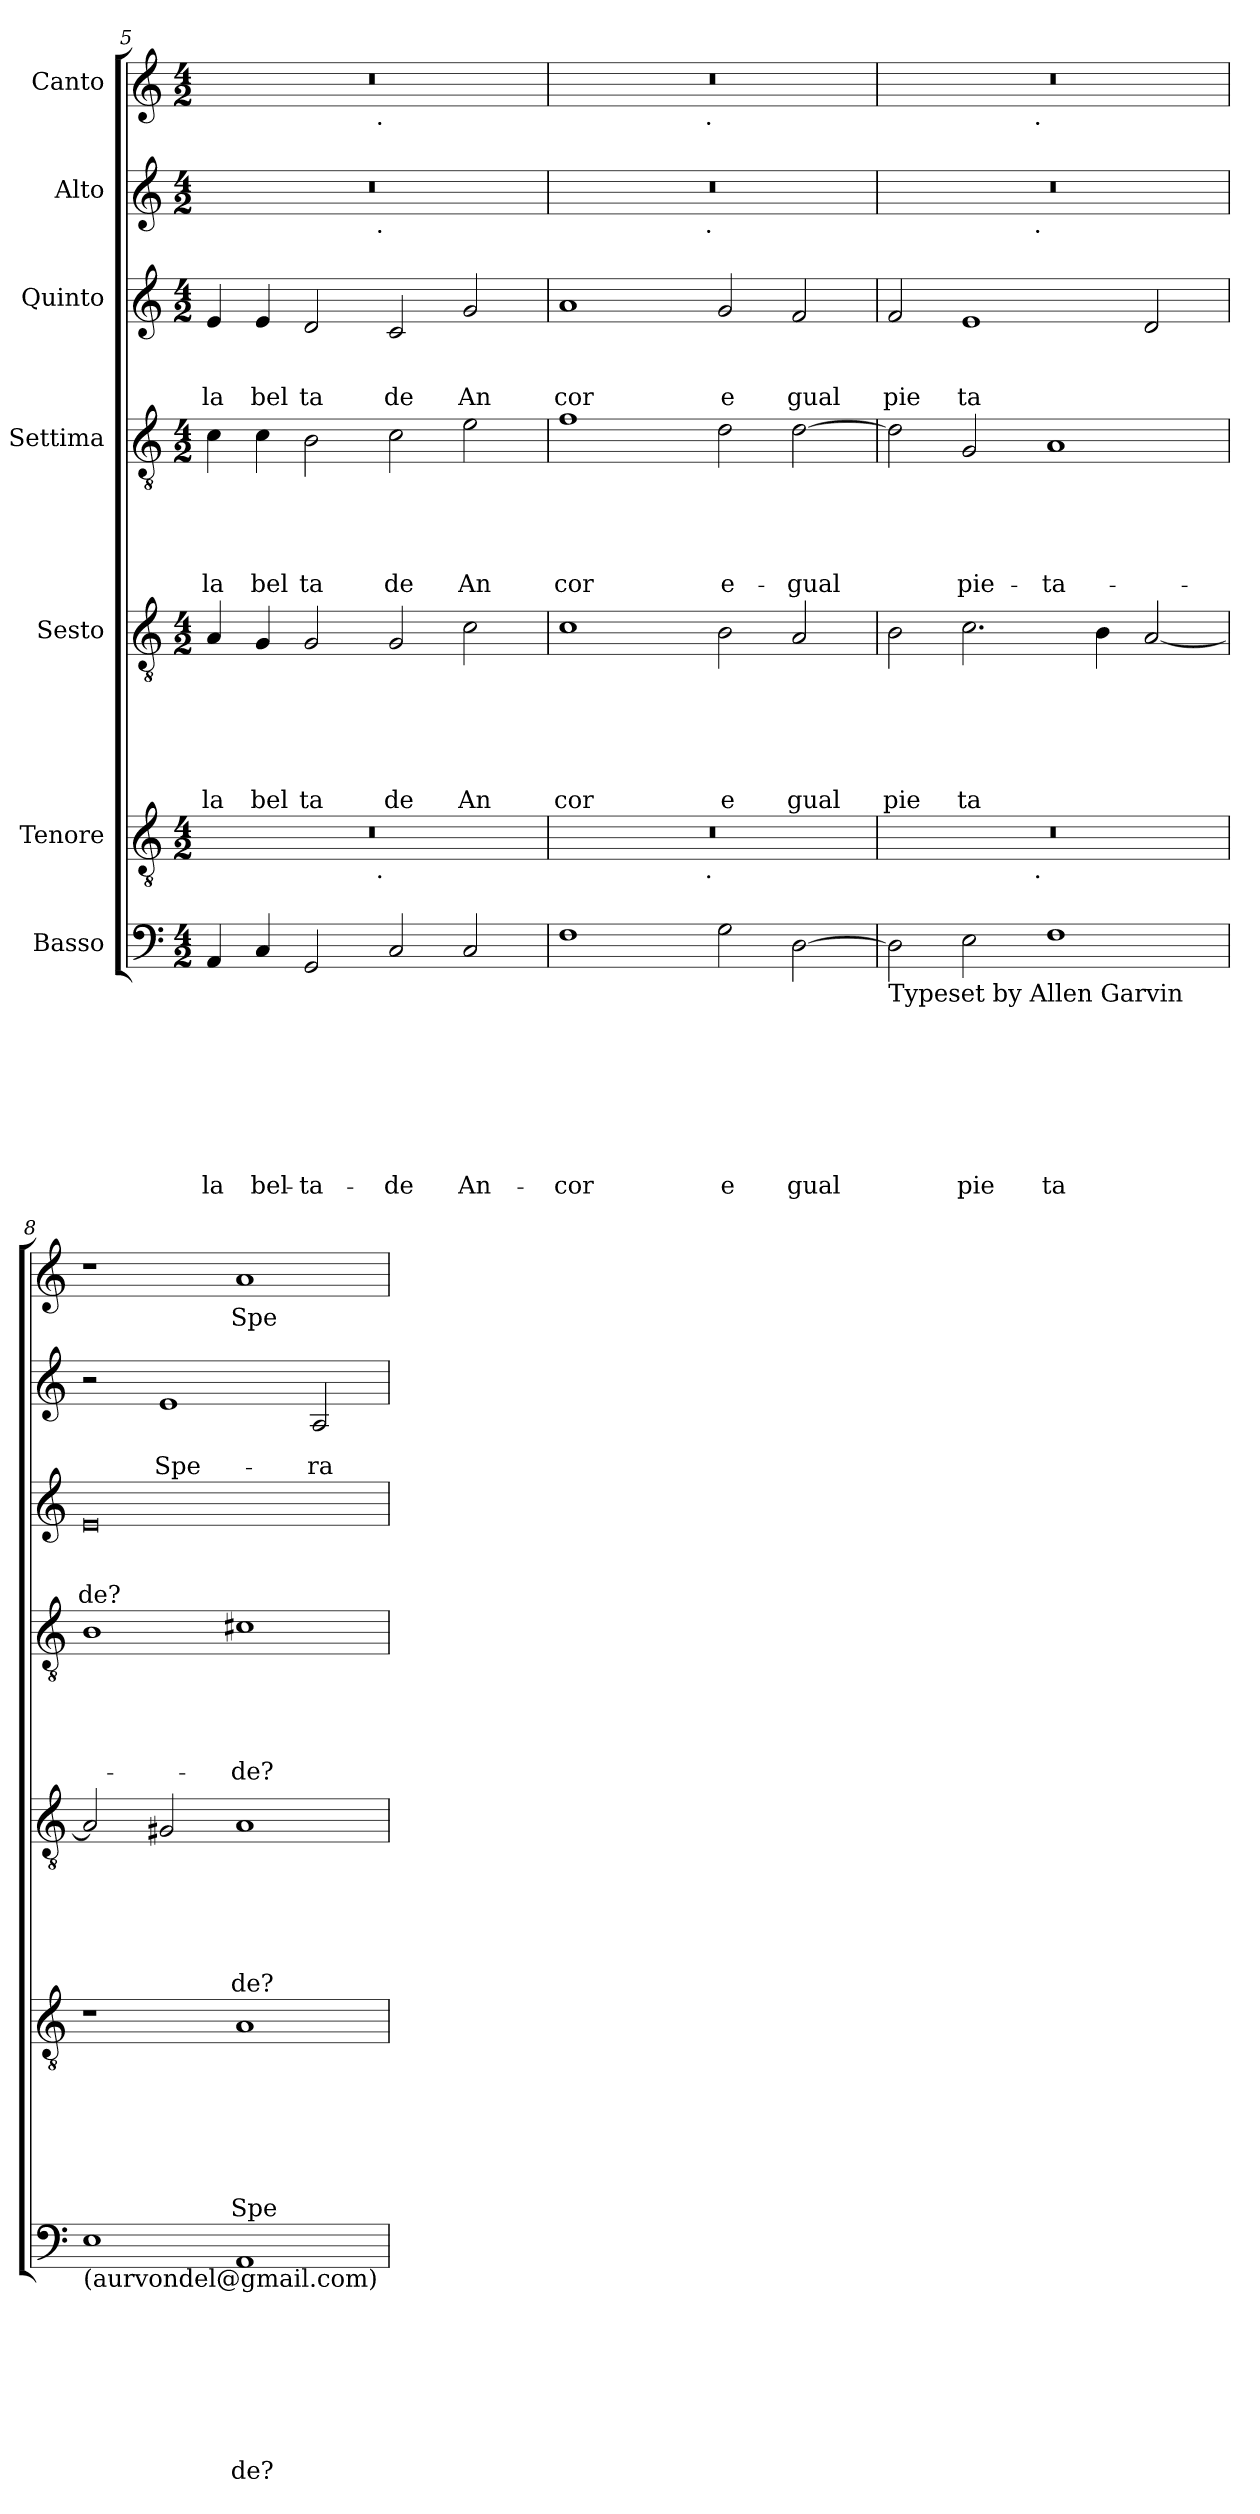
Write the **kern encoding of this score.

**kern	**text	**text	**text	**text	**text	**text	**text	**text	**kern	**text	**text	**text	**text	**text	**text	**text	**kern	**text	**text	**text	**text	**text	**text	**kern	**text	**text	**text	**text	**text	**kern	**text	**text	**text	**kern	**text	**text	**kern	**text
*part7	*part7	*part7	*part7	*part7	*part7	*part7	*part7	*part7	*part6	*part6	*part6	*part6	*part6	*part6	*part6	*part6	*part5	*part5	*part5	*part5	*part5	*part5	*part5	*part4	*part4	*part4	*part4	*part4	*part4	*part3	*part3	*part3	*part3	*part2	*part2	*part2	*part1	*part1
*staff7	*staff7	*staff7	*staff7	*staff7	*staff7	*staff7	*staff7	*staff7	*staff6	*staff6	*staff6	*staff6	*staff6	*staff6	*staff6	*staff6	*staff5	*staff5	*staff5	*staff5	*staff5	*staff5	*staff5	*staff4	*staff4	*staff4	*staff4	*staff4	*staff4	*staff3	*staff3	*staff3	*staff3	*staff2	*staff2	*staff2	*staff1	*staff1
*I"Basso	*	*	*	*	*	*	*	*	*I"Tenore	*	*	*	*	*	*	*	*I"Sesto	*	*	*	*	*	*	*I"Settima	*	*	*	*	*	*I"Quinto	*	*	*	*I"Alto	*	*	*I"Canto	*
*clefF4	*	*	*	*	*	*	*	*	*clefGv2	*	*	*	*	*	*	*	*clefGv2	*	*	*	*	*	*	*clefGv2	*	*	*	*	*	*clefG2	*	*	*	*clefG2	*	*	*clefG2	*
*k[]	*	*	*	*	*	*	*	*	*k[]	*	*	*	*	*	*	*	*k[]	*	*	*	*	*	*	*k[]	*	*	*	*	*	*k[]	*	*	*	*k[]	*	*	*k[]	*
*C:	*	*	*	*	*	*	*	*	*C:	*	*	*	*	*	*	*	*C:	*	*	*	*	*	*	*C:	*	*	*	*	*	*C:	*	*	*	*C:	*	*	*C:	*
*M4/2	*	*	*	*	*	*	*	*	*M4/2	*	*	*	*	*	*	*	*M4/2	*	*	*	*	*	*	*M4/2	*	*	*	*	*	*M4/2	*	*	*	*M4/2	*	*	*M4/2	*
=5	=5	=5	=5	=5	=5	=5	=5	=5	=5	=5	=5	=5	=5	=5	=5	=5	=5	=5	=5	=5	=5	=5	=5	=5	=5	=5	=5	=5	=5	=5	=5	=5	=5	=5	=5	=5	=5	=5
!	!	!	!	!	!	!	!	!LO:LY:b	!	!	!	!	!	!	!	!	!	!	!	!	!	!	!LO:LY:b	!	!	!	!	!	!LO:LY:b	!	!	!	!LO:LY:b	!	!	!	!	!
*	*	*	*	*	*	*	*	*	*^	*	*	*	*	*	*	*	*	*	*	*	*	*	*	*	*	*	*	*	*	*	*	*	*	*^	*	*	*^	*
4AA/	.	.	.	.	.	.	.	-la	0r	2ryy	.	.	.	.	.	.	.	4A/	.	.	.	.	.	la	4c\	.	.	.	.	la	4e/	.	.	la	0r	2ryy	.	.	0r	2ryy	.
!	!	!	!	!	!	!	!	!LO:LY:b	!	!	!	!	!	!	!	!	!	!	!	!	!	!	!	!LO:LY:b	!	!	!	!	!	!LO:LY:b	!	!	!	!LO:LY:b	!	!	!	!	!	!	!
4C/	.	.	.	.	.	.	.	bel-	.	.	.	.	.	.	.	.	.	4G/	.	.	.	.	.	bel	4c\	.	.	.	.	bel	4e/	.	.	bel	.	.	.	.	.	.	.
!	!	!	!	!	!	!	!	!LO:LY:b	!	!	!	!	!	!	!	!	!	!	!	!	!	!	!	!LO:LY:b	!	!	!	!	!	!LO:LY:b	!	!	!	!LO:LY:b	!	!	!	!	!	!	!
2GG/	.	.	.	.	.	.	.	-ta-	.	4...ryy	.	.	.	.	.	.	.	2G/	.	.	.	.	.	ta	2B\	.	.	.	.	ta	2d/	.	.	ta	.	4...ryy	.	.	.	4...ryy	.
!	!	!	!	!	!	!	!	!	!	!	!	!	!	!	!	!	!	!	!	!	!	!	!	!	!	!	!	!	!	!	!	!	!	!	!	!	!	!	!	!LO:TX:b:t=.	!
!	!	!	!	!	!	!	!	!	!	!	!	!	!	!	!	!	!	!	!	!	!	!	!	!	!	!	!	!	!	!	!	!	!	!	!	!LO:TX:b:t=.	!	!	!	!	!
!	!	!	!	!	!	!	!	!	!	!LO:TX:b:t=.	!	!	!	!	!	!	!	!	!	!	!	!	!	!	!	!	!	!	!	!	!	!	!	!	!	!	!	!	!	!	!
.	.	.	.	.	.	.	.	.	.	1ryy	.	.	.	.	.	.	.	.	.	.	.	.	.	.	.	.	.	.	.	.	.	.	.	.	.	1ryy	.	.	.	1ryy	.
!	!	!	!	!	!	!	!	!LO:LY:b	!	!	!	!	!	!	!	!	!	!	!	!	!	!	!	!LO:LY:b	!	!	!	!	!	!LO:LY:b	!	!	!	!LO:LY:b	!	!	!	!	!	!	!
2C/	.	.	.	.	.	.	.	-de	.	.	.	.	.	.	.	.	.	2G/	.	.	.	.	.	de	2c\	.	.	.	.	de	2c/	.	.	de	.	.	.	.	.	.	.
!	!	!	!	!	!	!	!	!LO:LY:b	!	!	!	!	!	!	!	!	!	!	!	!	!	!	!	!LO:LY:b	!	!	!	!	!	!LO:LY:b	!	!	!	!LO:LY:b	!	!	!	!	!	!	!
2C/	.	.	.	.	.	.	.	An-	.	.	.	.	.	.	.	.	.	2c\	.	.	.	.	.	An	2e\	.	.	.	.	An	2g/	.	.	An	.	.	.	.	.	.	.
.	.	.	.	.	.	.	.	.	.	32ryy	.	.	.	.	.	.	.	.	.	.	.	.	.	.	.	.	.	.	.	.	.	.	.	.	.	32ryy	.	.	.	32ryy	.
!!LO:LB:g=z	!!
=6	=6	=6	=6	=6	=6	=6	=6	=6	=6	=6	=6	=6	=6	=6	=6	=6	=6	=6	=6	=6	=6	=6	=6	=6	=6	=6	=6	=6	=6	=6	=6	=6	=6	=6	=6	=6	=6	=6	=6	=6	=6
!	!	!	!	!	!	!	!	!LO:LY:b	!	!	!	!	!	!	!	!	!	!	!	!	!	!	!	!LO:LY:b	!	!	!	!	!	!LO:LY:b	!	!	!	!LO:LY:b	!	!	!	!	!	!	!
1F	.	.	.	.	.	.	.	-cor	0r	2ryy	.	.	.	.	.	.	.	1c	.	.	.	.	.	cor	1f	.	.	.	.	cor	1a	.	.	cor	0r	2ryy	.	.	0r	2ryy	.
.	.	.	.	.	.	.	.	.	.	4...ryy	.	.	.	.	.	.	.	.	.	.	.	.	.	.	.	.	.	.	.	.	.	.	.	.	.	4...ryy	.	.	.	4...ryy	.
!	!	!	!	!	!	!	!	!	!	!	!	!	!	!	!	!	!	!	!	!	!	!	!	!	!	!	!	!	!	!	!	!	!	!	!	!	!	!	!	!LO:TX:b:t=.	!
!	!	!	!	!	!	!	!	!	!	!	!	!	!	!	!	!	!	!	!	!	!	!	!	!	!	!	!	!	!	!	!	!	!	!	!	!LO:TX:b:t=.	!	!	!	!	!
!	!	!	!	!	!	!	!	!	!	!LO:TX:b:t=.	!	!	!	!	!	!	!	!	!	!	!	!	!	!	!	!	!	!	!	!	!	!	!	!	!	!	!	!	!	!	!
.	.	.	.	.	.	.	.	.	.	1ryy	.	.	.	.	.	.	.	.	.	.	.	.	.	.	.	.	.	.	.	.	.	.	.	.	.	1ryy	.	.	.	1ryy	.
!	!	!	!	!	!	!	!	!LO:LY:b	!	!	!	!	!	!	!	!	!	!	!	!	!	!	!	!LO:LY:b	!	!	!	!	!	!LO:LY:b	!	!	!	!LO:LY:b	!	!	!	!	!	!	!
2G\	.	.	.	.	.	.	.	e	.	.	.	.	.	.	.	.	.	2B\	.	.	.	.	.	e	2d\	.	.	.	.	e-	2g/	.	.	e	.	.	.	.	.	.	.
!	!	!	!	!	!	!	!	!LO:LY:b	!	!	!	!	!	!	!	!	!	!	!	!	!	!	!	!LO:LY:b	!	!	!	!	!	!LO:LY:b	!	!	!	!LO:LY:b	!	!	!	!	!	!	!
[>2D\	.	.	.	.	.	.	.	gual	.	.	.	.	.	.	.	.	.	2A/	.	.	.	.	.	gual	[>2d\	.	.	.	.	-gual	2f/	.	.	gual	.	.	.	.	.	.	.
.	.	.	.	.	.	.	.	.	.	32ryy	.	.	.	.	.	.	.	.	.	.	.	.	.	.	.	.	.	.	.	.	.	.	.	.	.	32ryy	.	.	.	32ryy	.
=7	=7	=7	=7	=7	=7	=7	=7	=7	=7	=7	=7	=7	=7	=7	=7	=7	=7	=7	=7	=7	=7	=7	=7	=7	=7	=7	=7	=7	=7	=7	=7	=7	=7	=7	=7	=7	=7	=7	=7	=7	=7
!LO:TX:b:t=Typeset by Allen Garvin	!	!	!	!	!	!	!	!	!	!	!	!	!	!	!	!	!	!	!	!	!	!	!	!	!	!	!	!	!	!	!	!	!	!	!	!	!	!	!	!	!
!	!	!	!	!	!	!	!	!	!	!	!	!	!	!	!	!	!	!	!	!	!	!	!	!LO:LY:b	!	!	!	!	!	!	!	!	!	!LO:LY:b	!	!	!	!	!	!	!
2D\]	.	.	.	.	.	.	.	.	0r	2ryy	.	.	.	.	.	.	.	2B\	.	.	.	.	.	pie	2d\]	.	.	.	.	.	2f/	.	.	pie	0r	2ryy	.	.	0r	2ryy	.
!	!	!	!	!	!	!	!	!LO:LY:b	!	!	!	!	!	!	!	!	!	!	!	!	!	!	!	!LO:LY:b	!	!	!	!	!	!LO:LY:b	!	!	!	!LO:LY:b	!	!	!	!	!	!	!
2E\	.	.	.	.	.	.	.	pie	.	4...ryy	.	.	.	.	.	.	.	2.c\	.	.	.	.	.	ta	2G/	.	.	.	.	pie-	1e	.	.	ta	.	4...ryy	.	.	.	4...ryy	.
!	!	!	!	!	!	!	!	!	!	!	!	!	!	!	!	!	!	!	!	!	!	!	!	!	!	!	!	!	!	!	!	!	!	!	!	!	!	!	!	!LO:TX:b:t=.	!
!	!	!	!	!	!	!	!	!	!	!	!	!	!	!	!	!	!	!	!	!	!	!	!	!	!	!	!	!	!	!	!	!	!	!	!	!LO:TX:b:t=.	!	!	!	!	!
!	!	!	!	!	!	!	!	!	!	!LO:TX:b:t=.	!	!	!	!	!	!	!	!	!	!	!	!	!	!	!	!	!	!	!	!	!	!	!	!	!	!	!	!	!	!	!
.	.	.	.	.	.	.	.	.	.	1ryy	.	.	.	.	.	.	.	.	.	.	.	.	.	.	.	.	.	.	.	.	.	.	.	.	.	1ryy	.	.	.	1ryy	.
!	!	!	!	!	!	!	!	!LO:LY:b	!	!	!	!	!	!	!	!	!	!	!	!	!	!	!	!	!	!	!	!	!	!LO:LY:b	!	!	!	!	!	!	!	!	!	!	!
1F	.	.	.	.	.	.	.	ta	.	.	.	.	.	.	.	.	.	.	.	.	.	.	.	.	1A	.	.	.	.	-ta-	.	.	.	.	.	.	.	.	.	.	.
.	.	.	.	.	.	.	.	.	.	.	.	.	.	.	.	.	.	4B\	.	.	.	.	.	.	.	.	.	.	.	.	.	.	.	.	.	.	.	.	.	.	.
.	.	.	.	.	.	.	.	.	.	.	.	.	.	.	.	.	.	[<2A/	.	.	.	.	.	.	.	.	.	.	.	.	2d/	.	.	.	.	.	.	.	.	.	.
.	.	.	.	.	.	.	.	.	.	32ryy	.	.	.	.	.	.	.	.	.	.	.	.	.	.	.	.	.	.	.	.	.	.	.	.	.	32ryy	.	.	.	32ryy	.
=8	=8	=8	=8	=8	=8	=8	=8	=8	=8	=8	=8	=8	=8	=8	=8	=8	=8	=8	=8	=8	=8	=8	=8	=8	=8	=8	=8	=8	=8	=8	=8	=8	=8	=8	=8	=8	=8	=8	=8	=8	=8
!LO:TX:b:t=(aurvondel@gmail.com)	!	!	!	!	!	!	!	!	!	!	!	!	!	!	!	!	!	!	!	!	!	!	!	!	!	!	!	!	!	!	!	!	!	!	!	!	!	!	!	!	!
!	!	!	!	!	!	!	!	!	!	!	!	!	!	!	!	!	!	!	!	!	!	!	!	!	!	!	!	!	!	!	!	!	!	!LO:LY:b	!	!	!	!	!	!	!
*	*	*	*	*	*	*	*	*	*	*	*	*	*	*	*	*	*	*	*	*	*	*	*	*	*	*	*	*	*	*	*	*	*	*	*v	*v	*	*	*	*	*
*	*	*	*	*	*	*	*	*	*v	*v	*	*	*	*	*	*	*	*	*	*	*	*	*	*	*	*	*	*	*	*	*	*	*	*	*	*	*	*v	*v	*
1E	.	.	.	.	.	.	.	.	1r	.	.	.	.	.	.	.	2A/]	.	.	.	.	.	.	1B	.	.	.	.	.	0e	.	.	de?	2r	.	.	1r	.
!	!	!	!	!	!	!	!	!	!	!	!	!	!	!	!	!	!	!	!	!	!	!	!	!	!	!	!	!	!	!	!	!	!	!	!	!LO:LY:b	!	!
.	.	.	.	.	.	.	.	.	.	.	.	.	.	.	.	.	2G#/	.	.	.	.	.	.	.	.	.	.	.	.	.	.	.	.	1e	.	Spe-	.	.
!	!	!	!	!	!	!	!	!LO:LY:b	!	!	!	!	!	!	!	!LO:LY:b	!	!	!	!	!	!	!LO:LY:b	!	!	!	!	!	!LO:LY:b	!	!	!	!	!	!	!	!	!LO:LY:b
1AA	.	.	.	.	.	.	.	de?	1A	.	.	.	.	.	.	Spe	1A	.	.	.	.	.	de?	1c#X	.	.	.	.	-de?	.	.	.	.	.	.	.	1a	Spe
!	!	!	!	!	!	!	!	!	!	!	!	!	!	!	!	!	!	!	!	!	!	!	!	!	!	!	!	!	!	!	!	!	!	!	!	!LO:LY:b	!	!
.	.	.	.	.	.	.	.	.	.	.	.	.	.	.	.	.	.	.	.	.	.	.	.	.	.	.	.	.	.	.	.	.	.	2A/	.	-ra	.	.
=	=	=	=	=	=	=	=	=	=	=	=	=	=	=	=	=	=	=	=	=	=	=	=	=	=	=	=	=	=	=	=	=	=	=	=	=	=	=
*-	*-	*-	*-	*-	*-	*-	*-	*-	*-	*-	*-	*-	*-	*-	*-	*-	*-	*-	*-	*-	*-	*-	*-	*-	*-	*-	*-	*-	*-	*-	*-	*-	*-	*-	*-	*-	*-	*-
